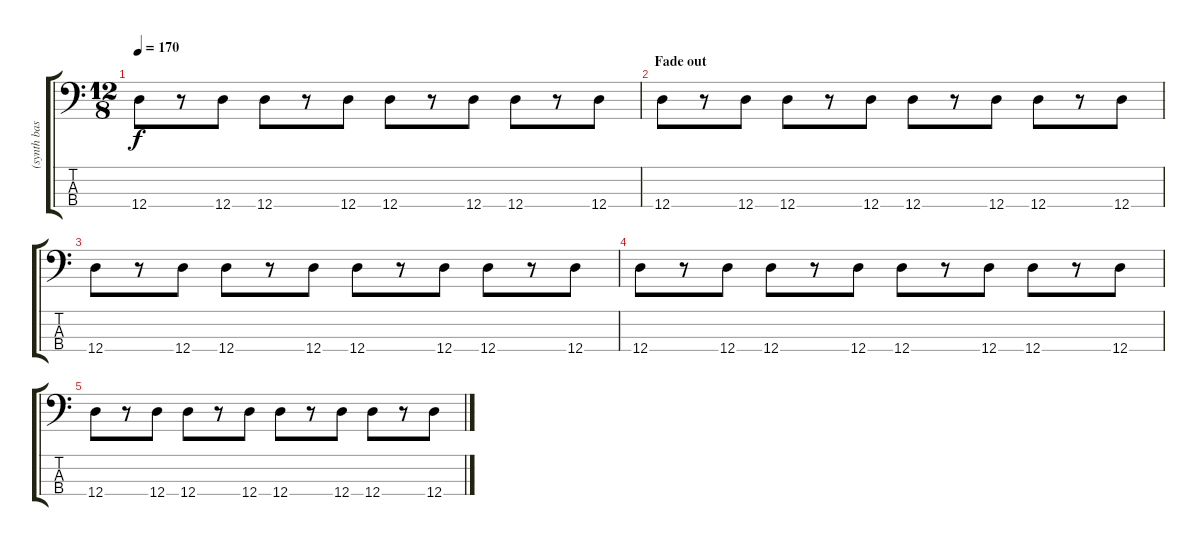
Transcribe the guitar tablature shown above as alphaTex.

\track ("(synth bass dropped D)" "(synth bas") {instrument synthbass2}
\staff {score tabs}
\tuning (G2 D2 A1 D1) {hide}
\ts (12 8)
\tempo 170
\clef f4
\ks c
12.4.8{dy f} r.8 12.4.8 12.4.8 r.8 12.4.8 12.4.8 r.8 12.4.8 12.4.8 r.8 12.4.8 |
\section ("" "Fade out")
12.4.8 r.8 12.4.8 12.4.8 r.8 12.4.8 12.4.8 r.8 12.4.8 12.4.8 r.8 12.4.8 |
12.4.8 r.8 12.4.8 12.4.8 r.8 12.4.8 12.4.8 r.8 12.4.8 12.4.8 r.8 12.4.8 |
12.4.8 r.8 12.4.8 12.4.8 r.8 12.4.8 12.4.8 r.8 12.4.8 12.4.8 r.8 12.4.8 |
12.4.8 r.8 12.4.8 12.4.8 r.8 12.4.8 12.4.8 r.8 12.4.8 12.4.8 r.8 12.4.8
